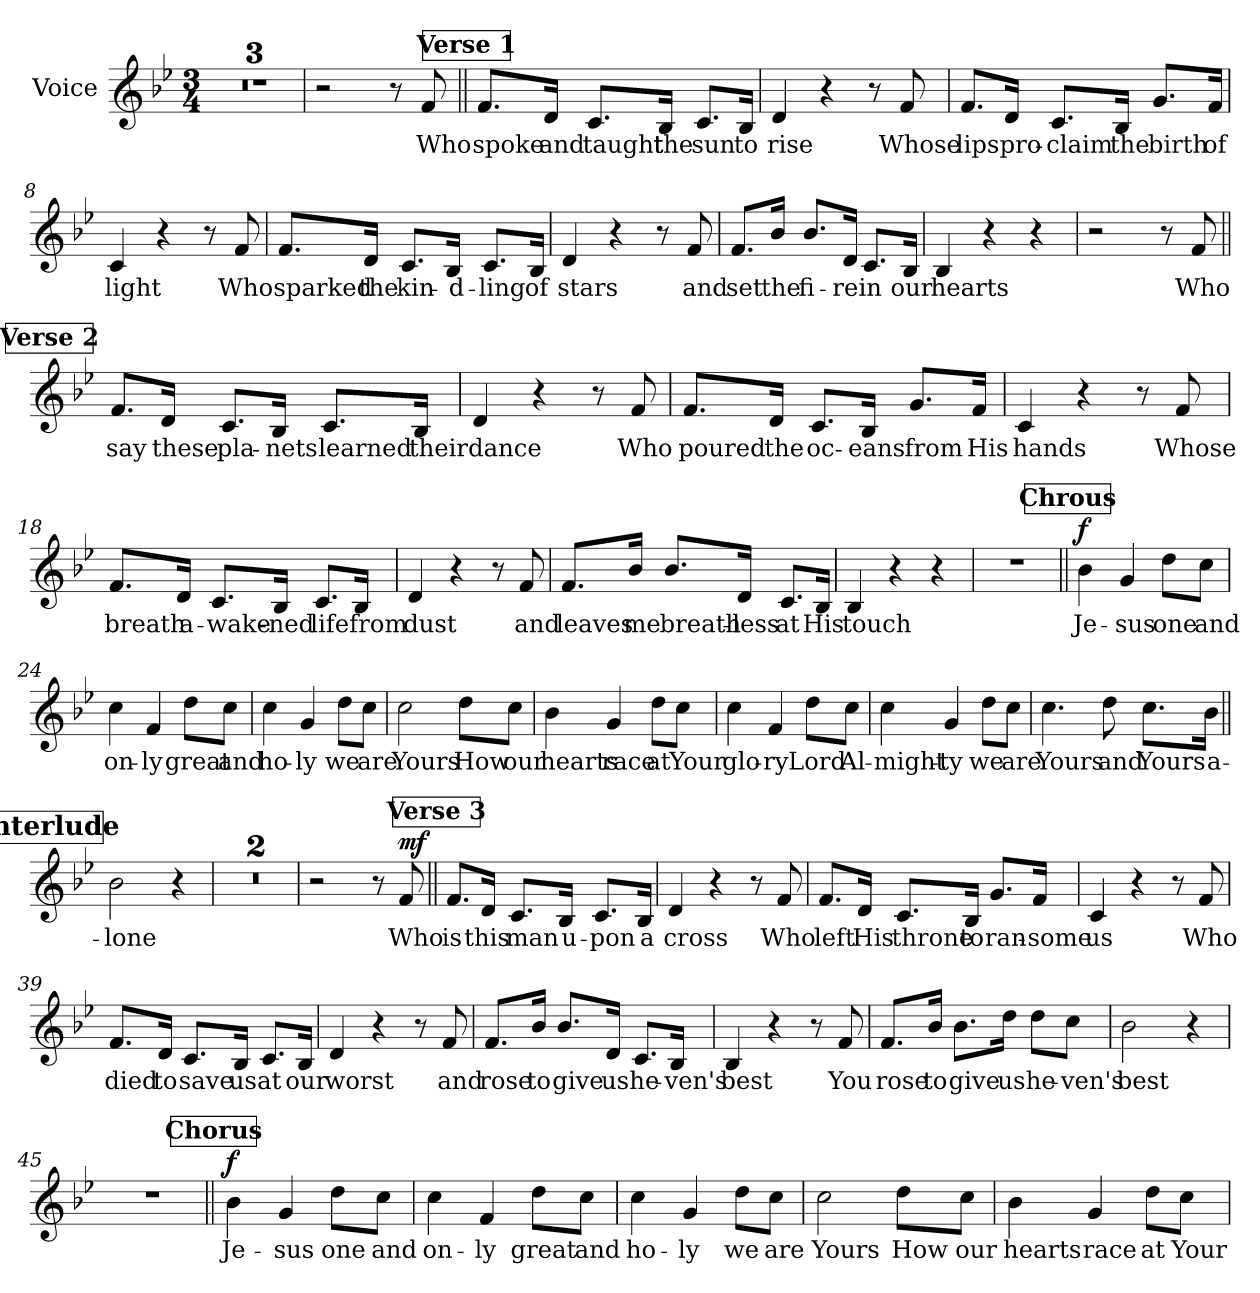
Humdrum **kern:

**kern	**text	**dynam
*part1	*part1	*part1
*staff1	*staff1	*staff1
*I"Voice	*	*
*I'Vo.	*	*
*clefG2	*	*
*k[b-e-]	*	*
*M3/4	*	*
*MM64	*	*
=1	=1	=1
!	!	!LO:DY:b
2.r	.	mf
=2	=2	=2
2.r	.	.
=3	=3	=3
2.r	.	.
=4	=4	=4
2r	.	.
8r	.	.
!	!LO:LY:b	!
8f/	Who	.
!!LO:REH:place=s1:a:B:fs=14:t=Verse 1
=5||	=5||	=5||
!	!LO:LY:b	!
8.f/L	spoke	.
!	!LO:LY:b	!
16d/Jk	and	.
!	!LO:LY:b	!
8.c/L	taught	.
!	!LO:LY:b	!
16B-/Jk	the	.
!	!LO:LY:b	!
8.c/L	sun	.
!	!LO:LY:b	!
16B-/Jk	to	.
=6	=6	=6
!	!LO:LY:b	!
4d/	rise	.
4r	.	.
8r	.	.
!	!LO:LY:b	!
8f/	Whose	.
!!LO:LB:g=z
=7	=7	=7
!	!LO:LY:b	!
8.f/L	lips	.
!	!LO:LY:b	!
16d/Jk	pro-	.
!	!LO:LY:b	!
8.c/L	-claim	.
!	!LO:LY:b	!
16B-/Jk	the	.
!	!LO:LY:b	!
8.g/L	birth	.
!	!LO:LY:b	!
16f/Jk	of	.
=8	=8	=8
!	!LO:LY:b	!
4c/	light	.
4r	.	.
8r	.	.
!	!LO:LY:b	!
8f/	Who	.
=9	=9	=9
!	!LO:LY:b	!
8.f/L	sparked	.
!	!LO:LY:b	!
16d/Jk	the	.
!	!LO:LY:b	!
8.c/L	kin-	.
!	!LO:LY:b	!
16B-/Jk	-d-	.
!	!LO:LY:b	!
8.c/L	-ling	.
!	!LO:LY:b	!
16B-/Jk	of	.
=10	=10	=10
!	!LO:LY:b	!
4d/	stars	.
4r	.	.
8r	.	.
!	!LO:LY:b	!
8f/	and	.
!!LO:LB:g=z
=11	=11	=11
!	!LO:LY:b	!
8.f/L	set	.
!	!LO:LY:b	!
16b-/Jk	the	.
!	!LO:LY:b	!
8.b-/L	fi-	.
!	!LO:LY:b	!
16d/Jk	-re	.
!	!LO:LY:b	!
8.c/L	in	.
!	!LO:LY:b	!
16B-/Jk	our	.
=12	=12	=12
!	!LO:LY:b	!
4B-/	hearts	.
4r	.	.
4r	.	.
=13	=13	=13
2r	.	.
8r	.	.
!	!LO:LY:b	!
8f/	Who	.
!!LO:REH:place=s1:a:B:fs=14:t=Verse 2
=14||	=14||	=14||
!	!LO:LY:b	!
8.f/L	say	.
!	!LO:LY:b	!
16d/Jk	these	.
!	!LO:LY:b	!
8.c/L	pla-	.
!	!LO:LY:b	!
16B-/Jk	-nets	.
!	!LO:LY:b	!
8.c/L	learned	.
!	!LO:LY:b	!
16B-/Jk	their	.
=15	=15	=15
!	!LO:LY:b	!
4d/	dance	.
4r	.	.
8r	.	.
!	!LO:LY:b	!
8f/	Who	.
!!LO:LB:g=z
=16	=16	=16
!	!LO:LY:b	!
8.f/L	poured	.
!	!LO:LY:b	!
16d/Jk	the	.
!	!LO:LY:b	!
8.c/L	oc-	.
!	!LO:LY:b	!
16B-/Jk	-eans	.
!	!LO:LY:b	!
8.g/L	from	.
!	!LO:LY:b	!
16f/Jk	His	.
=17	=17	=17
!	!LO:LY:b	!
4c/	hands	.
4r	.	.
8r	.	.
!	!LO:LY:b	!
8f/	Whose	.
=18	=18	=18
!	!LO:LY:b	!
8.f/L	breath	.
!	!LO:LY:b	!
16d/Jk	a-	.
!	!LO:LY:b	!
8.c/L	-wake-	.
!	!LO:LY:b	!
16B-/Jk	-ned	.
!	!LO:LY:b	!
8.c/L	life	.
!	!LO:LY:b	!
16B-/Jk	from	.
=19	=19	=19
!	!LO:LY:b	!
4d/	dust	.
4r	.	.
8r	.	.
!	!LO:LY:b	!
8f/	and	.
!!LO:LB:g=z
=20	=20	=20
!	!LO:LY:b	!
8.f/L	leaves	.
!	!LO:LY:b	!
16b-/Jk	me	.
!	!LO:LY:b	!
8.b-/L	breath-	.
!	!LO:LY:b	!
16d/Jk	-less	.
!	!LO:LY:b	!
8.c/L	at	.
!	!LO:LY:b	!
16B-/Jk	His	.
=21	=21	=21
!	!LO:LY:b	!
4B-/	touch	.
4r	.	.
4r	.	.
=22	=22	=22
2.r	.	.
!!LO:REH:place=s1:a:B:fs=14:t=Chrous
=23||	=23||	=23||
!	!LO:LY:b	!LO:DY:b
4b-\	Je-	f
!	!LO:LY:b	!
4g/	-sus	.
!	!LO:LY:b	!
8dd\L	one	.
!	!LO:LY:b	!
8cc\J	and	.
=24	=24	=24
!	!LO:LY:b	!
4cc\	on-	.
!	!LO:LY:b	!
4f/	-ly	.
!	!LO:LY:b	!
8dd\L	great	.
!	!LO:LY:b	!
8cc\J	and	.
!!LO:LB:g=z
=25	=25	=25
!	!LO:LY:b	!
4cc\	ho-	.
!	!LO:LY:b	!
4g/	-ly	.
!	!LO:LY:b	!
8dd\L	we	.
!	!LO:LY:b	!
8cc\J	are	.
=26	=26	=26
!	!LO:LY:b	!
2cc\	Yours	.
!	!LO:LY:b	!
8dd\L	How	.
!	!LO:LY:b	!
8cc\J	our	.
=27	=27	=27
!	!LO:LY:b	!
4b-\	hearts	.
!	!LO:LY:b	!
4g/	race	.
!	!LO:LY:b	!
8dd\L	at	.
!	!LO:LY:b	!
8cc\J	Your	.
=28	=28	=28
!	!LO:LY:b	!
4cc\	glo-	.
!	!LO:LY:b	!
4f/	-ry	.
!	!LO:LY:b	!
8dd\L	Lord	.
!	!LO:LY:b	!
8cc\J	Al-	.
!!LO:LB:g=z
=29	=29	=29
!	!LO:LY:b	!
4cc\	-might-	.
!	!LO:LY:b	!
4g/	-ty	.
!	!LO:LY:b	!
8dd\L	we	.
!	!LO:LY:b	!
8cc\J	are	.
=30	=30	=30
!	!LO:LY:b	!
4.cc\	Yours	.
!	!LO:LY:b	!
8dd\	and	.
!	!LO:LY:b	!
8.cc\L	Yours	.
!	!LO:LY:b	!
16b-\Jk	a-	.
!!LO:REH:place=s1:a:B:t=Interlude
=31||	=31||	=31||
!	!LO:LY:b	!
2b-\	-lone	.
4r	.	.
=32	=32	=32
2.r	.	.
=33	=33	=33
2.r	.	.
=34	=34	=34
2r	.	.
8r	.	.
!	!LO:LY:b	!LO:DY:b
8f/	Who	mf
!!LO:REH:place=s1:a:B:fs=14:t=Verse 3
=35||	=35||	=35||
!	!LO:LY:b	!
8.f/L	is	.
!	!LO:LY:b	!
16d/Jk	this	.
!	!LO:LY:b	!
8.c/L	man	.
!	!LO:LY:b	!
16B-/Jk	u-	.
!	!LO:LY:b	!
8.c/L	-pon	.
!	!LO:LY:b	!
16B-/Jk	a	.
!!LO:LB:g=z
=36	=36	=36
!	!LO:LY:b	!
4d/	cross	.
4r	.	.
8r	.	.
!	!LO:LY:b	!
8f/	Who	.
=37	=37	=37
!	!LO:LY:b	!
8.f/L	left	.
!	!LO:LY:b	!
16d/Jk	His	.
!	!LO:LY:b	!
8.c/L	throne	.
!	!LO:LY:b	!
16B-/Jk	to	.
!	!LO:LY:b	!
8.g/L	ran-	.
!	!LO:LY:b	!
16f/Jk	-some	.
=38	=38	=38
!	!LO:LY:b	!
4c/	us	.
4r	.	.
8r	.	.
!	!LO:LY:b	!
8f/	Who	.
=39	=39	=39
!	!LO:LY:b	!
8.f/L	died	.
!	!LO:LY:b	!
16d/Jk	to	.
!	!LO:LY:b	!
8.c/L	save	.
!	!LO:LY:b	!
16B-/Jk	us	.
!	!LO:LY:b	!
8.c/L	at	.
!	!LO:LY:b	!
16B-/Jk	our	.
=40	=40	=40
!	!LO:LY:b	!
4d/	worst	.
4r	.	.
8r	.	.
!	!LO:LY:b	!
8f/	and	.
!!LO:PB:g=z
=41	=41	=41
!	!LO:LY:b	!
8.f/L	rose	.
!	!LO:LY:b	!
16b-/Jk	to	.
!	!LO:LY:b	!
8.b-/L	give	.
!	!LO:LY:b	!
16d/Jk	us	.
!	!LO:LY:b	!
8.c/L	he-	.
!	!LO:LY:b	!
16B-/Jk	-ven's	.
=42	=42	=42
!	!LO:LY:b	!
4B-/	best	.
4r	.	.
8r	.	.
!	!LO:LY:b	!
8f/	You	.
=43	=43	=43
!	!LO:LY:b	!
8.f/L	rose	.
!	!LO:LY:b	!
16b-/Jk	to	.
!	!LO:LY:b	!
8.b-\L	give	.
!	!LO:LY:b	!
16dd\Jk	us	.
!	!LO:LY:b	!
8dd\L	he-	.
!	!LO:LY:b	!
8cc\J	ven's	.
=44	=44	=44
!	!LO:LY:b	!
2b-\	best	.
4r	.	.
=45	=45	=45
2.r	.	.
!!LO:LB:g=z
!!LO:REH:place=s1:a:B:fs=14:t=Chorus
=46||	=46||	=46||
!	!LO:LY:b	!LO:DY:b
4b-\	Je-	f
!	!LO:LY:b	!
4g/	-sus	.
!	!LO:LY:b	!
8dd\L	one	.
!	!LO:LY:b	!
8cc\J	and	.
=47	=47	=47
!	!LO:LY:b	!
4cc\	on-	.
!	!LO:LY:b	!
4f/	-ly	.
!	!LO:LY:b	!
8dd\L	great	.
!	!LO:LY:b	!
8cc\J	and	.
=48	=48	=48
!	!LO:LY:b	!
4cc\	ho-	.
!	!LO:LY:b	!
4g/	-ly	.
!	!LO:LY:b	!
8dd\L	we	.
!	!LO:LY:b	!
8cc\J	are	.
=49	=49	=49
!	!LO:LY:b	!
2cc\	Yours	.
!	!LO:LY:b	!
8dd\L	How	.
!	!LO:LY:b	!
8cc\J	our	.
!!LO:LB:g=z
=50	=50	=50
!	!LO:LY:b	!
4b-\	hearts	.
!	!LO:LY:b	!
4g/	race	.
!	!LO:LY:b	!
8dd\L	at	.
!	!LO:LY:b	!
8cc\J	Your	.
=	=	=
*-	*-	*-
